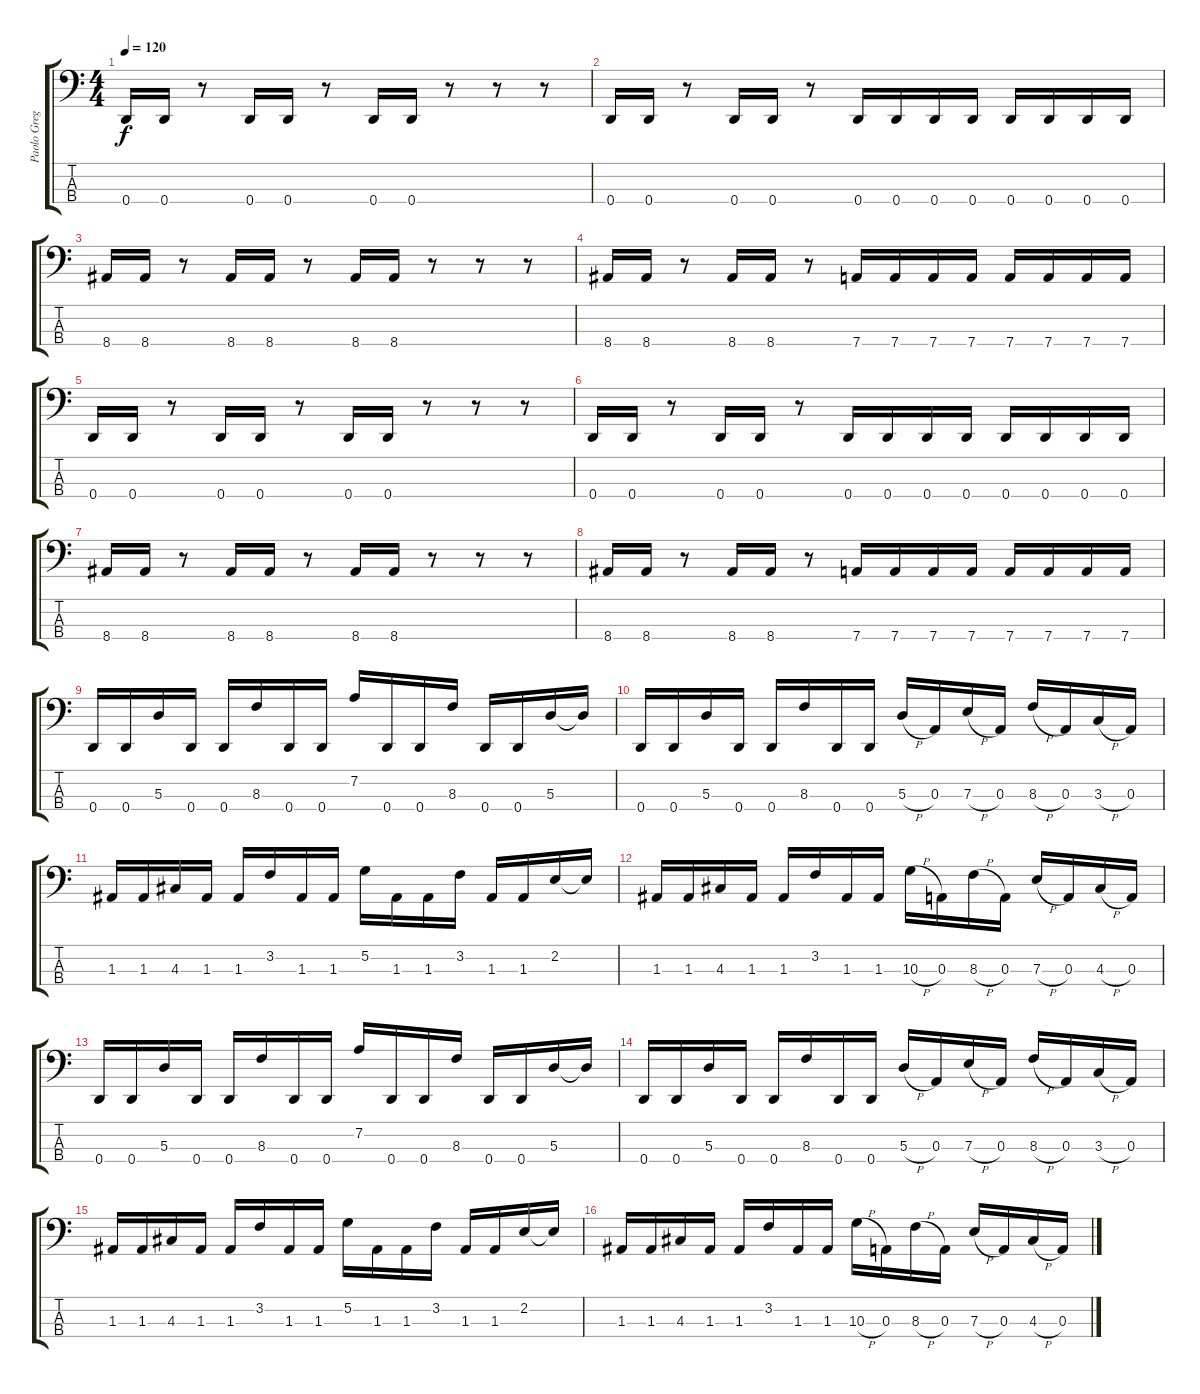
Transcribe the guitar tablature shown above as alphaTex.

\track ("Paolo Gregoletto" "Paolo Greg") {instrument electricbasspick}
\staff {score tabs}
\tuning (G2 D2 A1 D1) {hide}
\ts (4 4)
\tempo 120
\clef f4
\ks c
0.4.16{dy f} 0.4.16 r.8 0.4.16 0.4.16 r.8 0.4.16 0.4.16 r.8 r.8 r.8 |
0.4.16 0.4.16 r.8 0.4.16 0.4.16 r.8 0.4.16 0.4.16 0.4.16 0.4.16 0.4.16 0.4.16 0.4.16 0.4.16 |
8.4.16 8.4.16 r.8 8.4.16 8.4.16 r.8 8.4.16 8.4.16 r.8 r.8 r.8 |
8.4.16 8.4.16 r.8 8.4.16 8.4.16 r.8 7.4.16 7.4.16 7.4.16 7.4.16 7.4.16 7.4.16 7.4.16 7.4.16 |
0.4.16 0.4.16 r.8 0.4.16 0.4.16 r.8 0.4.16 0.4.16 r.8 r.8 r.8 |
0.4.16 0.4.16 r.8 0.4.16 0.4.16 r.8 0.4.16 0.4.16 0.4.16 0.4.16 0.4.16 0.4.16 0.4.16 0.4.16 |
8.4.16 8.4.16 r.8 8.4.16 8.4.16 r.8 8.4.16 8.4.16 r.8 r.8 r.8 |
8.4.16 8.4.16 r.8 8.4.16 8.4.16 r.8 7.4.16 7.4.16 7.4.16 7.4.16 7.4.16 7.4.16 7.4.16 7.4.16 |
0.4.16 0.4.16 5.3.16 0.4.16 0.4.16 8.3.16 0.4.16 0.4.16 7.2.16 0.4.16 0.4.16 8.3.16 0.4.16 0.4.16 5.3.16 5.3{t}.16 |
0.4.16 0.4.16 5.3.16 0.4.16 0.4.16 8.3.16 0.4.16 0.4.16 5.3{h}.16 0.3.16 7.3{h}.16 0.3.16 8.3{h}.16 0.3.16 3.3{h}.16 0.3.16 |
1.3.16 1.3.16 4.3.16 1.3.16 1.3.16 3.2.16 1.3.16 1.3.16 5.2.16 1.3.16 1.3.16 3.2.16 1.3.16 1.3.16 2.2.16 2.2{t}.16 |
1.3.16 1.3.16 4.3.16 1.3.16 1.3.16 3.2.16 1.3.16 1.3.16 10.3{h}.16 0.3.16 8.3{h}.16 0.3.16 7.3{h}.16 0.3.16 4.3{h}.16 0.3.16 |
0.4.16 0.4.16 5.3.16 0.4.16 0.4.16 8.3.16 0.4.16 0.4.16 7.2.16 0.4.16 0.4.16 8.3.16 0.4.16 0.4.16 5.3.16 5.3{t}.16 |
0.4.16 0.4.16 5.3.16 0.4.16 0.4.16 8.3.16 0.4.16 0.4.16 5.3{h}.16 0.3.16 7.3{h}.16 0.3.16 8.3{h}.16 0.3.16 3.3{h}.16 0.3.16 |
1.3.16 1.3.16 4.3.16 1.3.16 1.3.16 3.2.16 1.3.16 1.3.16 5.2.16 1.3.16 1.3.16 3.2.16 1.3.16 1.3.16 2.2.16 2.2{t}.16 |
1.3.16 1.3.16 4.3.16 1.3.16 1.3.16 3.2.16 1.3.16 1.3.16 10.3{h}.16 0.3.16 8.3{h}.16 0.3.16 7.3{h}.16 0.3.16 4.3{h}.16 0.3.16
